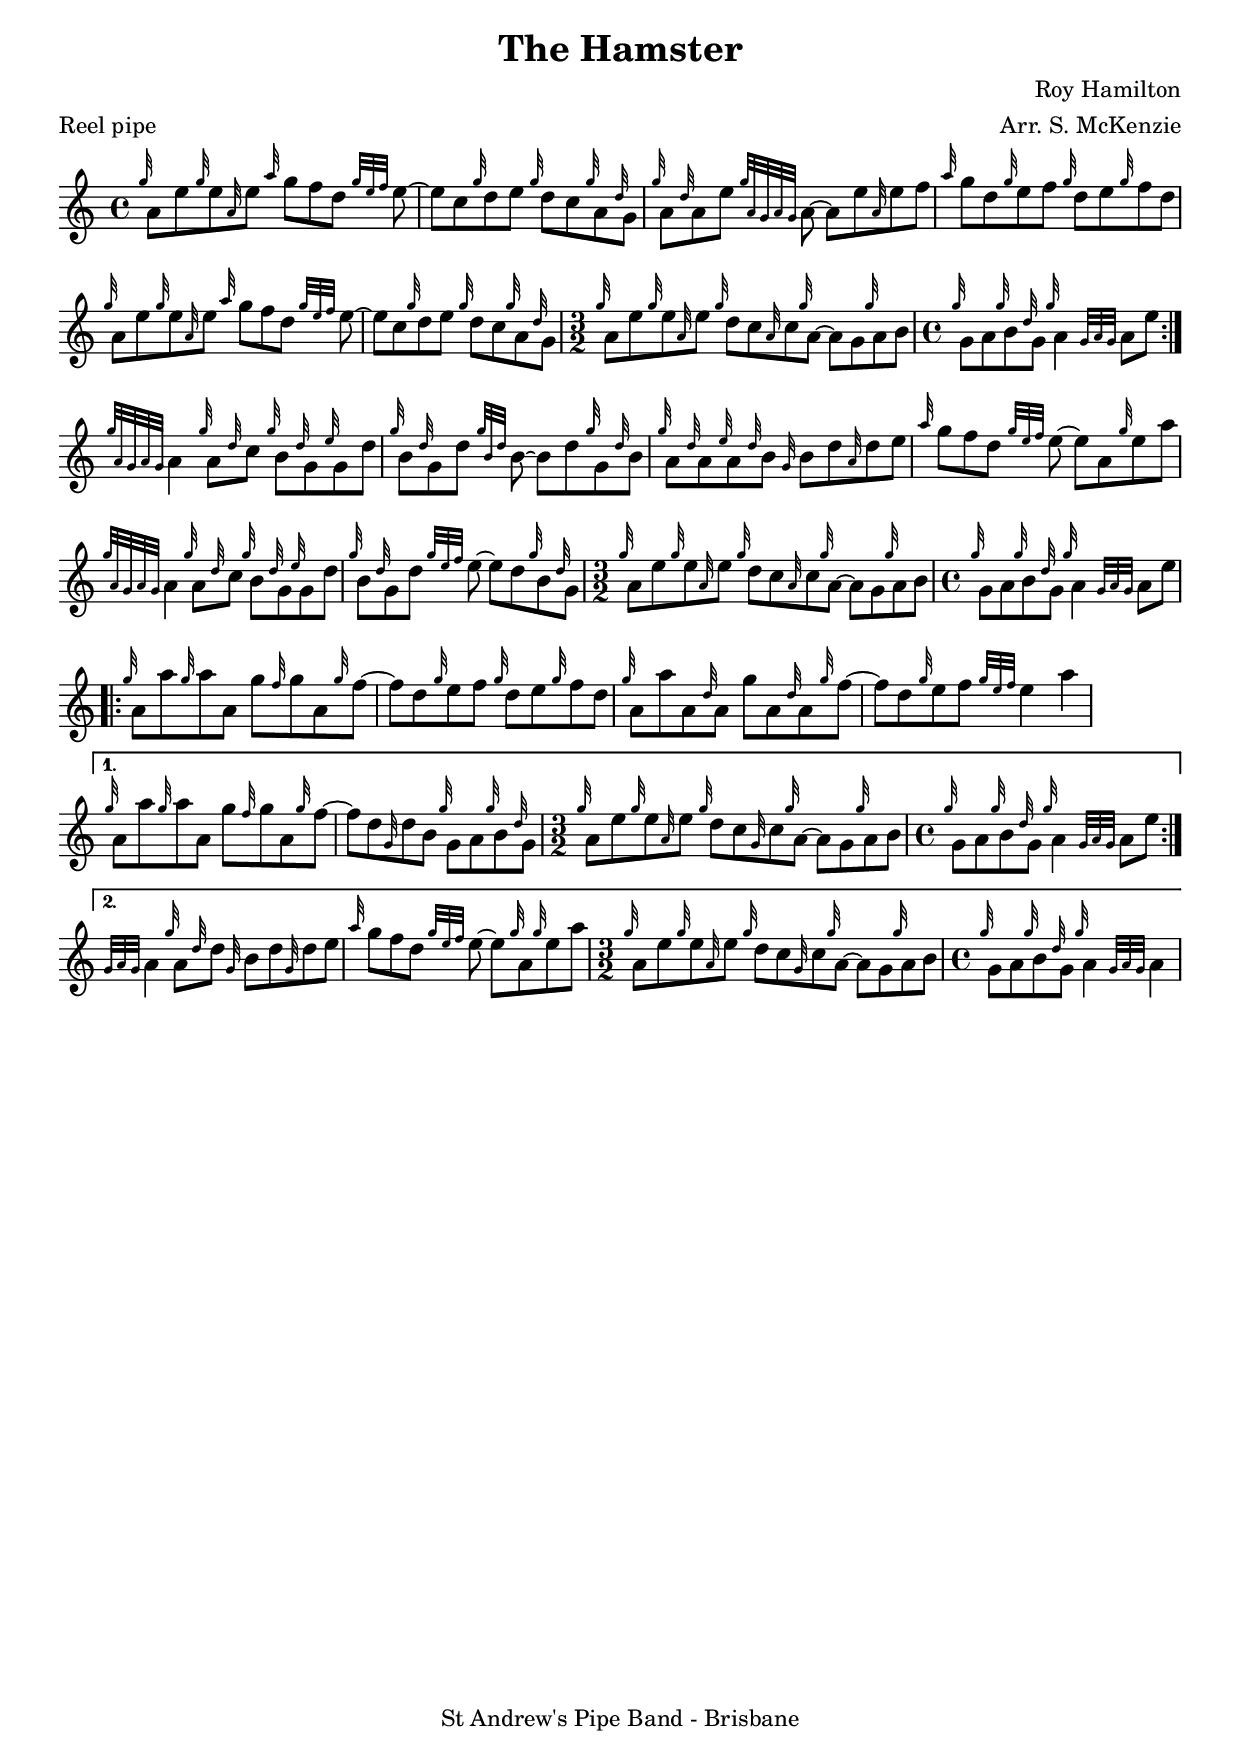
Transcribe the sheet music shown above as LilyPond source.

\version "2.18.2"
\include "bagpipe.ly"
\include "bagpipe_new.ly"

\paper {
  indent = 0\mm
  ragged-right = ##t
  ragged-bottom = ##t
}
\layout {
  \context {
    \Score
    \override NonMusicalPaperColumn #'line-break-permission = ##f
  }
}

\header {
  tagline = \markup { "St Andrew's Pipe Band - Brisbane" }
  meter = "Reel pipe"
  title = "The Hamster"
  composer = "Roy Hamilton"
  arranger = "Arr. S. McKenzie"
}


\score {
  {
    \bagpipeKey

    % Part 1
    \repeat volta 2 {
      % line 1
      \grg a8 e8 \grg e8 \gra e8 \grA g8 f8 d8 \dble e8 ~
      e8 c8 \grg d8 e8 \grg d8 c8 \grg a8 \grd G8
      \grg a8 \grd a8 e8 \gbirl a8 ~ a8 e8 \gra e8 f8
      \grA g8 d8 \grg e8 f8 \grg d8 e8 \grg f8 d8

      \break

      % line 2
      \grg a8 e8 \grg e8 \gra e8 \grA g8 f8 d8 \dble e8 ~
      e8 c8 \grg d8 e8 \grg d8 c8 \grg a8 \grd G8
      \time 3/2
      \grg a8 e8 \grg e8 \gra e8 \grg d8 c8 \gra c8 \grg a8 ~ a8 G8 \grg a8 b8
      \time 4/4
      \grg G8 a8 \grg b8 \grd G8 \grg a4 \wbirl a8 e8

    }
    \break

    % Part 2
    {
      \gbirl a4 \grg a8 \grd c8 \grg b8 \grd G8 \gre G8 d8
      \grg b8 \grd G8 d8 \dblb b8 ~ b8 d8 \grg G8 \grd b8
      \grg a8 \grd a8 \gre a8 \grd b8 \grG b8 d8 \gra d8 e8
      \grA g8 f8 d8 \dble e8 ~ e8 a8 \grg e8 A8
      \break
      \gbirl a4 \grg a8 \grd c8 \grg b8 \grd G8 \gre G8 d8
      \grg b8 \grd G8 d8 \dble e8 ~ e8 d8 \grg b8 \grd G8
      \time 3/2
      \grg a8 e8 \grg e8 \gra e8 \grg d8 c8 \gra c8 \grg a8 ~ a8 G8 \grg a8 b8
      \time 4/4
      \grg G8 a8 \grg b8 \grd G8 \grg a4 \wbirl a8 e8
    }
    \break

    % Part 3
    \repeat volta 2 {
      \grg a8 A8 \grg A8 a8 g8 \grf g8 a8 \grg f8 ~
      f8 d8 \grg e8 f8 \grg d8 e8 \grg f8 d8
      \grg a8 A8 a8 \grd a8 g8 a8 \grd a8 \grg f8 ~
      f8 d8 \grg e8 f8 \dble e4 A4
      \break
    }
    \alternative {
      {
        \grg a8 A8 \grg A8 a8 g8 \grf g8 a8 \grg f8 ~
        f8 d8 \grG d8 b8 \grg G8 a8 \grg b8 \grd G8
        \time 3/2
        \grg a8 e8 \grg e8 \gra e8 \grg d8 c8 \grG c8 \grg a8 ~ a8 G8 \grg a8 b8
        \time 4/4
        \grg G8 a8 \grg b8 \grd G8 \grg a4 \wbirl a8 e8
        \break
      }
      {
        \wbirl a4 \grg a8 \grd d8 \grG b8 d8 \grG d8 e8 \grA g8 f8 d8 \dble e8 ~ e8 \grg a8 \grg e8 A8
        \time 3/2
        \grg a8 e8 \grg e8 \gra e8 \grg d8 c8 \grG c8 \grg a8 ~ a8 G8 \grg a8 b8
        \time 4/4
        \grg G8 a8 \grg b8 \grd G8 \grg a4 \wbirl a4
      }
    }
  }
}
